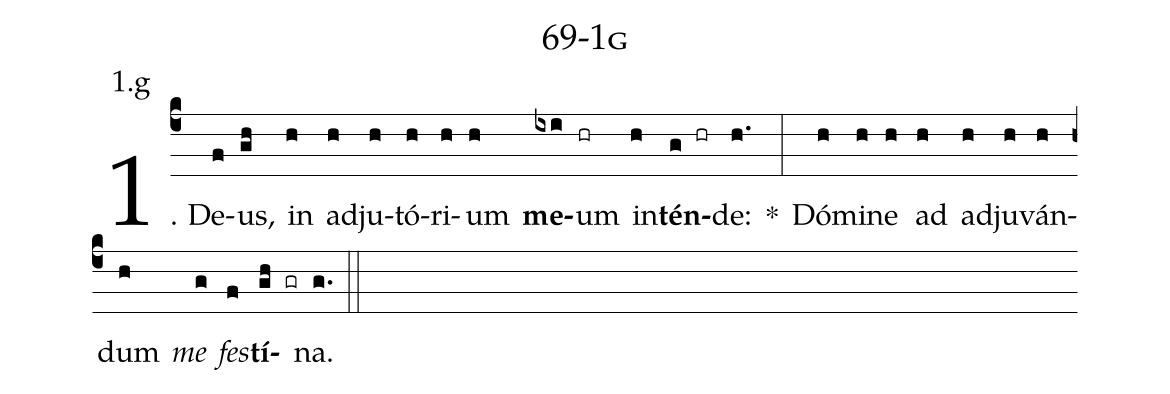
name: 69-1g;
annotation: 1.g;
%%
(c4)1. De(f)us,(gh) in(h) ad(h)ju(h)tó(h)ri(h)um(h) <b>me</b>(ixi)um(hr) in(h)<b>tén</b>(g hr)de:(h.) *(:) Dó(h)mi(h)ne(h) ad(h) ad(h)ju(h)ván(h)dum(h) <i>me</i>(g) <i>fes</i>(f)<b>tí</b>(gh gr)na.(g.) (::)
